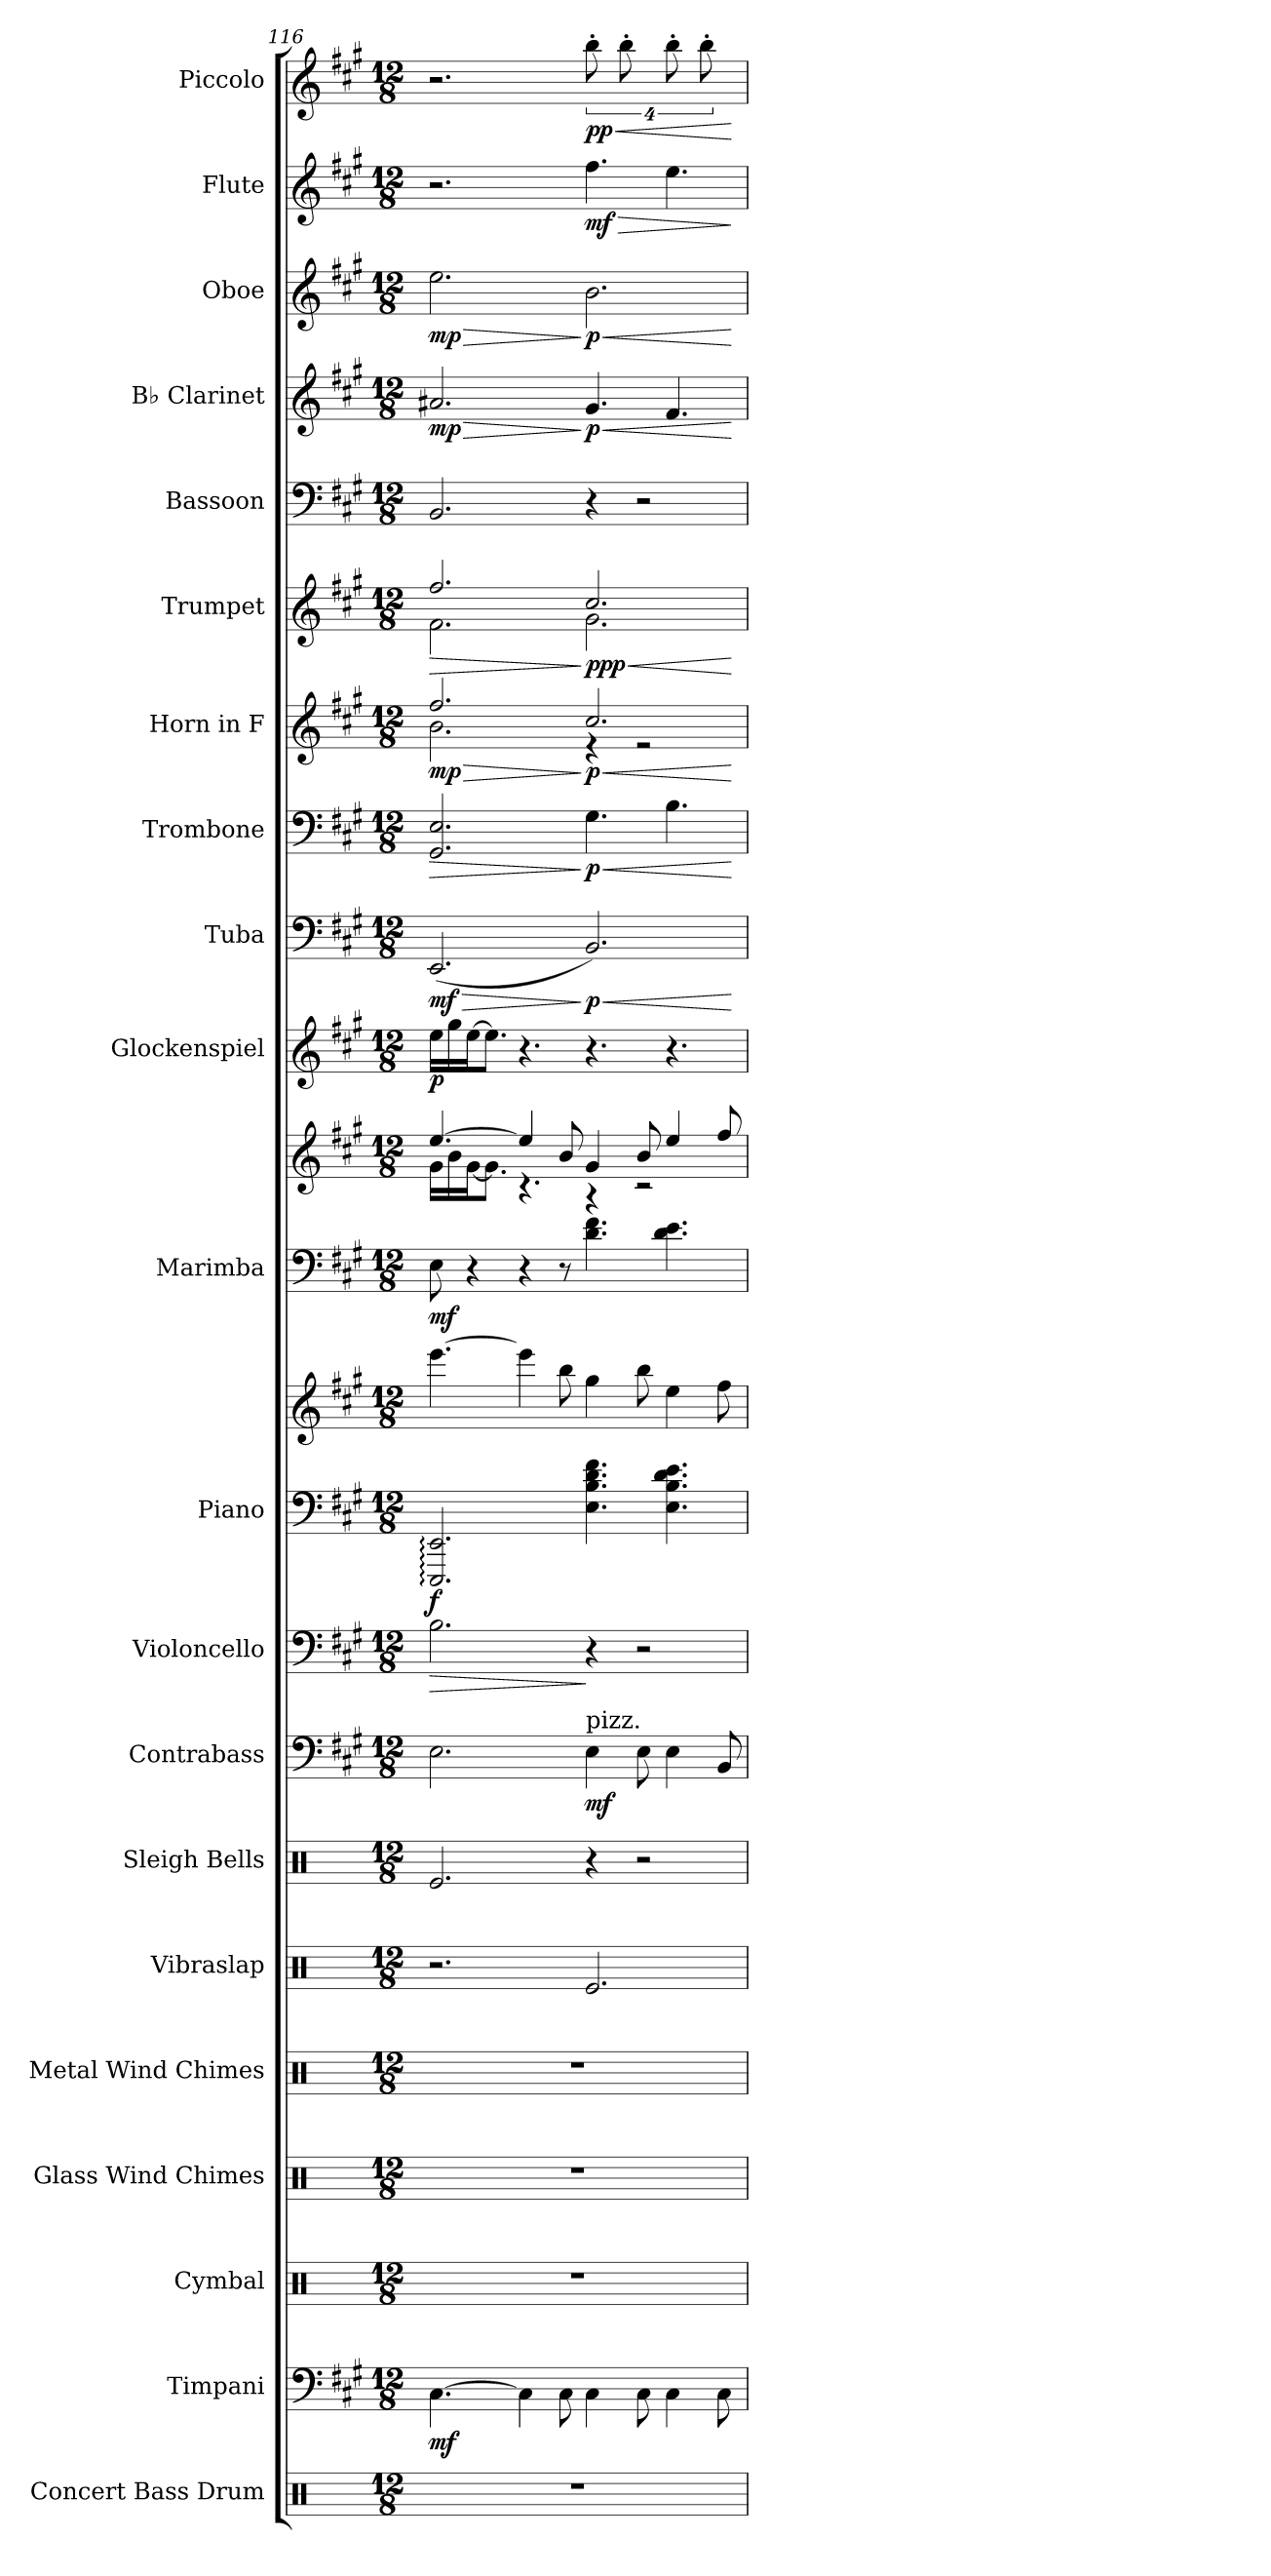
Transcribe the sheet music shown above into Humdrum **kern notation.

**kern	**kern	**dynam	**kern	**kern	**kern	**kern	**kern	**kern	**dynam	**kern	**dynam	**kern	**kern	**dynam	**kern	**kern	**dynam	**kern	**dynam	**kern	**dynam	**kern	**dynam	**kern	**dynam	**kern	**dynam	**kern	**kern	**dynam	**kern	**dynam	**kern	**dynam	**kern	**dynam
*part21	*part20	*part20	*part19	*part18	*part17	*part16	*part15	*part14	*part14	*part13	*part13	*part12	*part12	*part12	*part11	*part11	*part11	*part10	*part10	*part9	*part9	*part8	*part8	*part7	*part7	*part6	*part6	*part5	*part4	*part4	*part3	*part3	*part2	*part2	*part1	*part1
*staff23	*staff22	*staff22	*staff21	*staff20	*staff19	*staff18	*staff17	*staff16	*staff16	*staff15	*staff15	*staff14	*staff13	*staff13/14	*staff12	*staff11	*staff11/12	*staff10	*staff10	*staff9	*staff9	*staff8	*staff8	*staff7	*staff7	*staff6	*staff6	*staff5	*staff4	*staff4	*staff3	*staff3	*staff2	*staff2	*staff1	*staff1
*I"Concert Bass Drum	*I"Timpani	*	*I"Cymbal	*I"Glass Wind Chimes	*I"Metal Wind Chimes	*I"Vibraslap	*I"Sleigh Bells	*I"Contrabass	*	*I"Violoncello	*	*I"Piano	*	*	*I"Marimba	*	*	*I"Glockenspiel	*	*I"Tuba	*	*I"Trombone	*	*I"Horn in F	*	*I"Trumpet	*	*I"Bassoon	*I"B♭ Clarinet	*	*I"Oboe	*	*I"Flute	*	*I"Piccolo	*
*I'Con. BD	*I'Timp.	*	*I'Cym.	*I'Gl. Wn Ch.	*I'Met. Wn Ch.	*I'Vibslp.	*I'Sle. Be.	*I'Cb.	*	*I'Vc.	*	*I'Pno.	*	*	*I'Mrm.	*	*	*I'Glock.	*	*I'Tba.	*	*I'Tbn.	*	*	*	*I'Tpt.	*	*I'Bsn.	*I'B♭ Cl.	*	*I'Ob.	*	*I'Fl.	*	*I'Picc.	*
*clefX	*clefF4	*	*clefX	*clefX	*clefX	*clefX	*clefX	*clefF4	*	*clefF4	*	*clefF4	*clefG2	*	*clefF4	*clefG2	*	*clefG2	*	*clefF4	*	*clefF4	*	*clefG2	*	*clefG2	*	*clefF4	*clefG2	*	*clefG2	*	*clefG2	*	*clefG2	*
*	*	*	*	*	*	*	*	*ITrd7c12	*	*	*	*	*	*	*	*	*	*ITrd-14c-24	*	*	*	*	*	*ITrd4c7	*	*ITrd1c2	*	*	*ITrd1c2	*	*	*	*	*	*ITrd-7c-12	*
*k[]	*k[f#c#g#]	*	*k[]	*k[]	*k[]	*k[]	*k[]	*k[f#c#g#]	*	*k[f#c#g#]	*	*k[f#c#g#]	*k[f#c#g#]	*	*k[f#c#g#]	*k[f#c#g#]	*	*k[f#c#g#]	*	*k[f#c#g#]	*	*k[f#c#g#]	*	*k[f#c#]	*	*k[f#]	*	*k[f#c#g#]	*k[f#]	*	*k[f#c#g#]	*	*k[f#c#g#]	*	*k[f#c#g#]	*
*M12/8	*M12/8	*	*M12/8	*M12/8	*M12/8	*M12/8	*M12/8	*M12/8	*	*M12/8	*	*M12/8	*M12/8	*	*M12/8	*M12/8	*	*M12/8	*	*M12/8	*	*M12/8	*	*M12/8	*	*M12/8	*	*M12/8	*M12/8	*	*M12/8	*	*M12/8	*	*M12/8	*
=116	=116	=116	=116	=116	=116	=116	=116	=116	=116	=116	=116	=116	=116	=116	=116	=116	=116	=116	=116	=116	=116	=116	=116	=116	=116	=116	=116	=116	=116	=116	=116	=116	=116	=116	=116	=116
!	!	!LO:DY:b	!	!	!	!	!	!	!	!	!LO:HP:b	!	!	!LO:DY:b=2	!	!	!LO:DY:b=2	!	!LO:DY:b	!	!LO:HP:b	!	!LO:HP:b	!	!LO:HP:b	!	!LO:HP:b	!	!	!LO:HP:b	!	!LO:HP:b	!	!	!	!
*	*	*	*	*	*	*	*	*	*	*	*	*	*	*	*	*^	*	*	*	*	*	*	*	*^	*	*^	*	*	*	*	*	*	*	*	*	*
!	!	!	!	!	!	!	!	!	!	!	!	!	!	!	!	!	!	!	!	!	!	!LO:DY:n=1:b	!	!	!	!	!LO:DY:n=1:b	!	!	!	!	!	!LO:DY:n=1:b	!	!LO:DY:n=1:b	!	!	!	!
1.r	[4.C#\	mf	1.r	1.r	1.r	2.r	2.Re/	2.EE\	.	2.B\	>	2.EEE/: 2.EE/:	[4.eee\	f	8E\	[4.ee/	16g#\LL	mf	16eeee\LL	p	(<2.EE/	> mf	2.GG#/ 2.E/	>	2.b/	2.e\	> mp	2.ee/	2.e\	>	2.BB/	2.g#X/	> mp	2.ee\	> mp	2.r	.	2.r	.
.	.	.	.	.	.	.	.	.	.	.	.	.	.	.	.	.	16b\	.	16gggg#\	.	.	.	.	.	.	.	.	.	.	.	.	.	.	.	.	.	.	.	.
.	.	.	.	.	.	.	.	.	.	.	.	.	.	.	4r	.	[16g#\J	.	[16eeee\J	.	.	.	.	.	.	.	.	.	.	.	.	.	.	.	.	.	.	.	.
.	.	.	.	.	.	.	.	.	.	.	.	.	.	.	.	.	8.g#\J]	.	8.eeee\J]	.	.	.	.	.	.	.	.	.	.	.	.	.	.	.	.	.	.	.	.
.	4C#\]	.	.	.	.	.	.	.	.	.	.	.	4eee\]	.	4r	4ee/]	4.r	.	4.r	.	.	.	.	.	.	.	.	.	.	.	.	.	.	.	.	.	.	.	.
.	8C#\	.	.	.	.	.	.	.	.	.	.	.	8bb\	.	8r	8b/	.	.	.	.	.	.	.	.	.	.	.	.	.	.	.	.	.	.	.	.	.	.	.
!	!	!	!	!	!	!	!	!LO:TX:a:t=pizz.	!	!	!	!	!	!	!	!	!	!	!	!	!	!	!	!	!	!	!	!	!	!	!	!	!	!	!	!	!	!	!
!	!	!	!	!	!	!	!	!	!LO:DY:b	!	!LO:DY:n=1:b	!	!	!	!	!	!	!	!	!	!	!LO:HP:n=1:b	!	!LO:HP:n=1:b	!	!	!LO:HP:n=1:b	!	!	!LO:HP:n=1:b	!	!	!LO:HP:n=1:b	!	!LO:HP:n=1:b	!	!LO:HP:b	!	!LO:HP:b
!	!	!	!	!	!	!	!	!	!	!	!LO:DY:n=2:b	!	!	!	!	!	!	!	!	!	!	!LO:DY:n=2:b	!	!LO:DY:n=1:b	!	!	!LO:DY:n=2:b	!	!	!LO:DY:n=1:b	!	!	!LO:DY:n=2:b	!	!LO:DY:n=2:b	!	!LO:DY:n=1:b	!	!LO:DY:n=1:b
.	4C#\	.	.	.	.	2.Re/	4r	4EE\	mf	4r	] p other-dynamics	4.E\ 4.B\ 4.d\ 4.f#\	4gg#\	.	4.d\ 4.f#\	4g#/	4r	.	4.r	.	2.BB/)	] < p	4.G#\	] < p	2.f#/	4r	] < p	2.b/	2.f#\	] < ppp	4r	4.f#/	] < p	2.b\	] < p	4.ff#\	> mf	16%3bbb'\	< pp
.	.	.	.	.	.	.	.	.	.	.	.	.	.	.	.	.	.	.	.	.	.	.	.	.	.	.	.	.	.	.	.	.	.	.	.	.	.	16%3bbb'\	.
.	8C#\	.	.	.	.	.	2r	8EE\	.	2r	.	.	8bb\	.	.	8b/	2r	.	.	.	.	.	.	.	.	2r	.	.	.	.	2r	.	.	.	.	.	.	.	.
.	4C#\	.	.	.	.	.	.	4EE\	.	.	.	4.E\ 4.B\ 4.d\ 4.e\	4ee\	.	4.d\ 4.e\	4ee/	.	.	4.r	.	.	.	4.B\	.	.	.	.	.	.	.	.	4.e/	.	.	.	4.ee\	.	16%3bbb'\	.
.	.	.	.	.	.	.	.	.	.	.	.	.	.	.	.	.	.	.	.	.	.	.	.	.	.	.	.	.	.	.	.	.	.	.	.	.	.	16%3bbb'\	.
.	8C#\	.	.	.	.	.	.	8BBB/	.	.	.	.	8ff#\	.	.	8ff#/	.	.	.	.	.	.	.	.	.	.	.	.	.	.	.	.	.	.	.	.	.	.	.
*	*	*	*	*	*	*	*	*	*	*	*	*	*	*	*	*	*	*	*	*	*	*	*	*	*v	*v	*	*	*	*	*	*	*	*	*	*	*	*	*
*	*	*	*	*	*	*	*	*	*	*	*	*	*	*	*	*v	*v	*	*	*	*	*	*	*	*	*	*v	*v	*	*	*	*	*	*	*	*	*	*
.	.	.	.	.	.	.	.	.	.	.	.	.	.	.	.	.	.	.	.	.	[	.	[	.	[	.	[	.	.	[	.	[	.	]	.	[
=	=	=	=	=	=	=	=	=	=	=	=	=	=	=	=	=	=	=	=	=	=	=	=	=	=	=	=	=	=	=	=	=	=	=	=	=
*-	*-	*-	*-	*-	*-	*-	*-	*-	*-	*-	*-	*-	*-	*-	*-	*-	*-	*-	*-	*-	*-	*-	*-	*-	*-	*-	*-	*-	*-	*-	*-	*-	*-	*-	*-	*-
